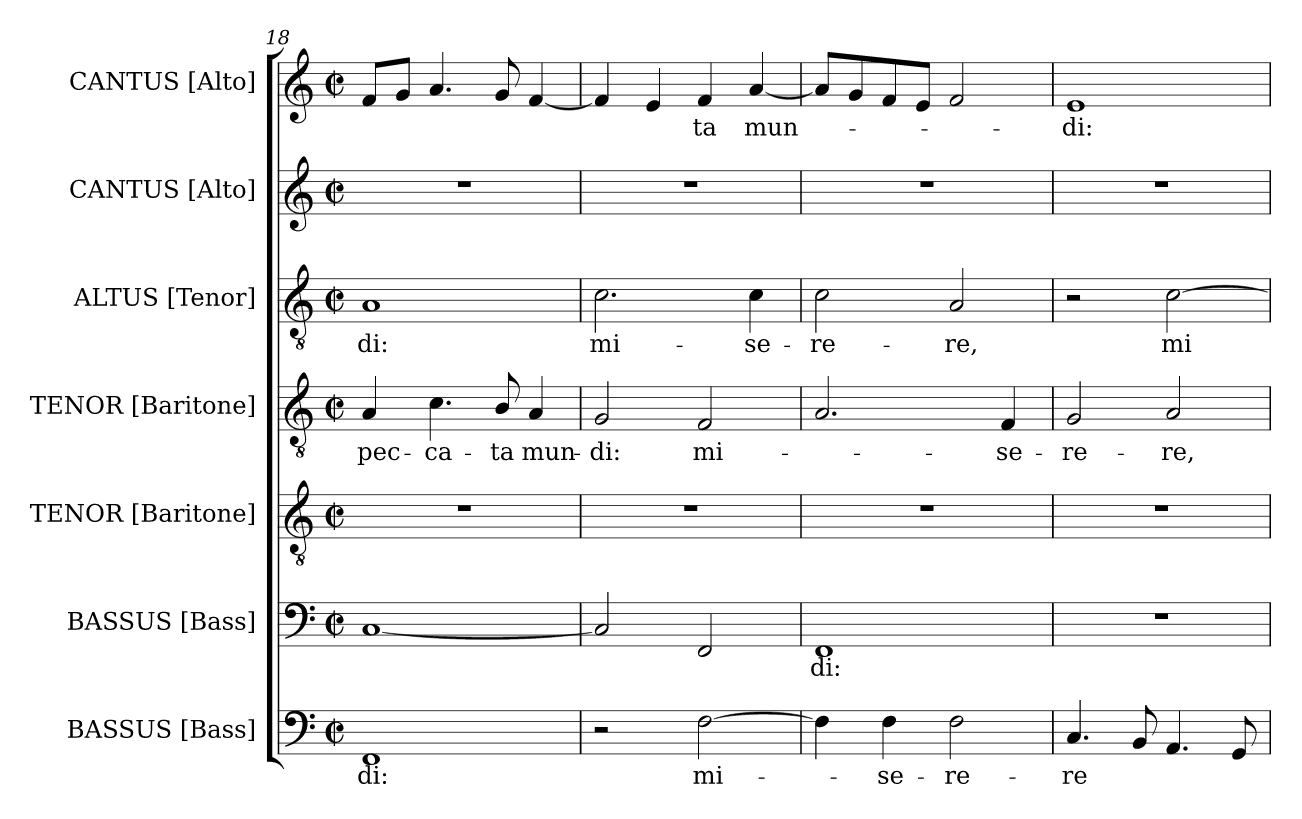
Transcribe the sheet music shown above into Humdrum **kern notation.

**kern	**text	**kern	**text	**kern	**kern	**text	**kern	**text	**kern	**kern	**text
*part7	*part7	*part6	*part6	*part5	*part4	*part4	*part3	*part3	*part2	*part1	*part1
*staff7	*staff7	*staff6	*staff6	*staff5	*staff4	*staff4	*staff3	*staff3	*staff2	*staff1	*staff1
*I"BASSUS [Bass]	*	*I"BASSUS [Bass]	*	*I"TENOR [Baritone]	*I"TENOR [Baritone]	*	*I"ALTUS [Tenor]	*	*I"CANTUS [Alto]	*I"CANTUS [Alto]	*
*I'B.	*	*I'B.	*	*I'Bar.	*I'Bar.	*	*I'T.	*	*I'A.	*I'A.	*
*clefF4	*	*clefF4	*	*clefGv2	*clefGv2	*	*clefGv2	*	*clefG2	*clefG2	*
*	*	*	*	*ITrd7c12	*ITrd7c12	*	*ITrd7c12	*	*	*	*
*k[]	*	*k[]	*	*k[]	*k[]	*	*k[]	*	*k[]	*k[]	*
*C:	*	*C:	*	*C:	*C:	*	*C:	*	*C:	*C:	*
*M2/2	*	*M2/2	*	*M2/2	*M2/2	*	*M2/2	*	*M2/2	*M2/2	*
*met(c|)	*	*met(c|)	*	*met(c|)	*met(c|)	*	*met(c|)	*	*met(c|)	*met(c|)	*
=18	=18	=18	=18	=18	=18	=18	=18	=18	=18	=18	=18
!	!LO:LY:b:color=#000000	!	!	!	!	!	!	!	!	!	!
!	!	!	!	!	!	!LO:LY:b:color=#000000	!	!	!	!	!
!	!	!	!	!	!	!	!	!LO:LY:b:color=#000000	!	!	!
1FFi	-di:	[<1Ci	.	1r	4AAi/	pec-	1AAi	-di:	1r	8fi/L	.
.	.	.	.	.	.	.	.	.	.	8gi/J	.
!	!	!	!	!	!	!LO:LY:b:color=#000000	!	!	!	!	!
.	.	.	.	.	4.Ci\	-ca-	.	.	.	4.ai/	.
!	!	!	!	!	!	!LO:LY:b:color=#000000	!	!	!	!	!
.	.	.	.	.	8BBi/	-ta	.	.	.	8gi/	.
!	!	!	!	!	!	!LO:LY:b:color=#000000	!	!	!	!	!
.	.	.	.	.	4AAi/	mun-	.	.	.	[<4fi/	.
!!LO:PB:g=z
=19	=19	=19	=19	=19	=19	=19	=19	=19	=19	=19	=19
!	!	!	!	!	!	!LO:LY:b:color=#000000	!	!	!	!	!
!	!	!	!	!	!	!	!	!LO:LY:b:color=#000000	!	!	!
2r	.	2Ci/]	.	1r	2GGi/	-di:	2.Ci\	mi-	1r	4fi/]	.
.	.	.	.	.	.	.	.	.	.	4ei/	.
!	!LO:LY:b:color=#000000	!	!	!	!	!	!	!	!	!	!
!	!	!	!	!	!	!LO:LY:b:color=#000000	!	!	!	!	!
!	!	!	!	!	!	!	!	!	!	!	!LO:LY:b:color=#000000
[>2Fi\	mi-	2FFi/	.	.	2FFi/	mi-	.	.	.	4fi/	-ta
!	!	!	!	!	!	!	!	!LO:LY:b:color=#000000	!	!	!
!	!	!	!	!	!	!	!	!	!	!	!LO:LY:b:color=#000000
.	.	.	.	.	.	.	4Ci\	-se-	.	[<4ai/	mun-
=20	=20	=20	=20	=20	=20	=20	=20	=20	=20	=20	=20
!	!	!	!LO:LY:b:color=#000000	!	!	!	!	!	!	!	!
!	!	!	!	!	!	!	!	!LO:LY:b:color=#000000	!	!	!
4Fi\]	.	1FFi	-di:	1r	2.AAi/	.	2Ci\	-re-	1r	8ai/L]	.
.	.	.	.	.	.	.	.	.	.	8gi/	.
!	!LO:LY:b:color=#000000	!	!	!	!	!	!	!	!	!	!
4Fi\	-se-	.	.	.	.	.	.	.	.	8fi/	.
.	.	.	.	.	.	.	.	.	.	8ei/J	.
!	!LO:LY:b:color=#000000	!	!	!	!	!	!	!	!	!	!
!	!	!	!	!	!	!	!	!LO:LY:b:color=#000000	!	!	!
2Fi\	-re-	.	.	.	.	.	2AAi/	-re,	.	2fi/	.
!	!	!	!	!	!	!LO:LY:b:color=#000000	!	!	!	!	!
.	.	.	.	.	4FFi/	-se-	.	.	.	.	.
=21	=21	=21	=21	=21	=21	=21	=21	=21	=21	=21	=21
!	!LO:LY:b:color=#000000	!	!	!	!	!	!	!	!	!	!
!	!	!	!	!	!	!LO:LY:b:color=#000000	!	!	!	!	!
!	!	!	!	!	!	!	!	!	!	!	!LO:LY:b:color=#000000
4.Ci/	-re	1r	.	1r	2GGi/	-re-	2r	.	1r	1ei	-di:
8BBi/	.	.	.	.	.	.	.	.	.	.	.
!	!	!	!	!	!	!LO:LY:b:color=#000000	!	!	!	!	!
!	!	!	!	!	!	!	!	!LO:LY:b:color=#000000	!	!	!
4.AAi/	.	.	.	.	2AAi/	-re,	[>2Ci\	mi-	.	.	.
8GGi/	.	.	.	.	.	.	.	.	.	.	.
=	=	=	=	=	=	=	=	=	=	=	=
*-	*-	*-	*-	*-	*-	*-	*-	*-	*-	*-	*-
